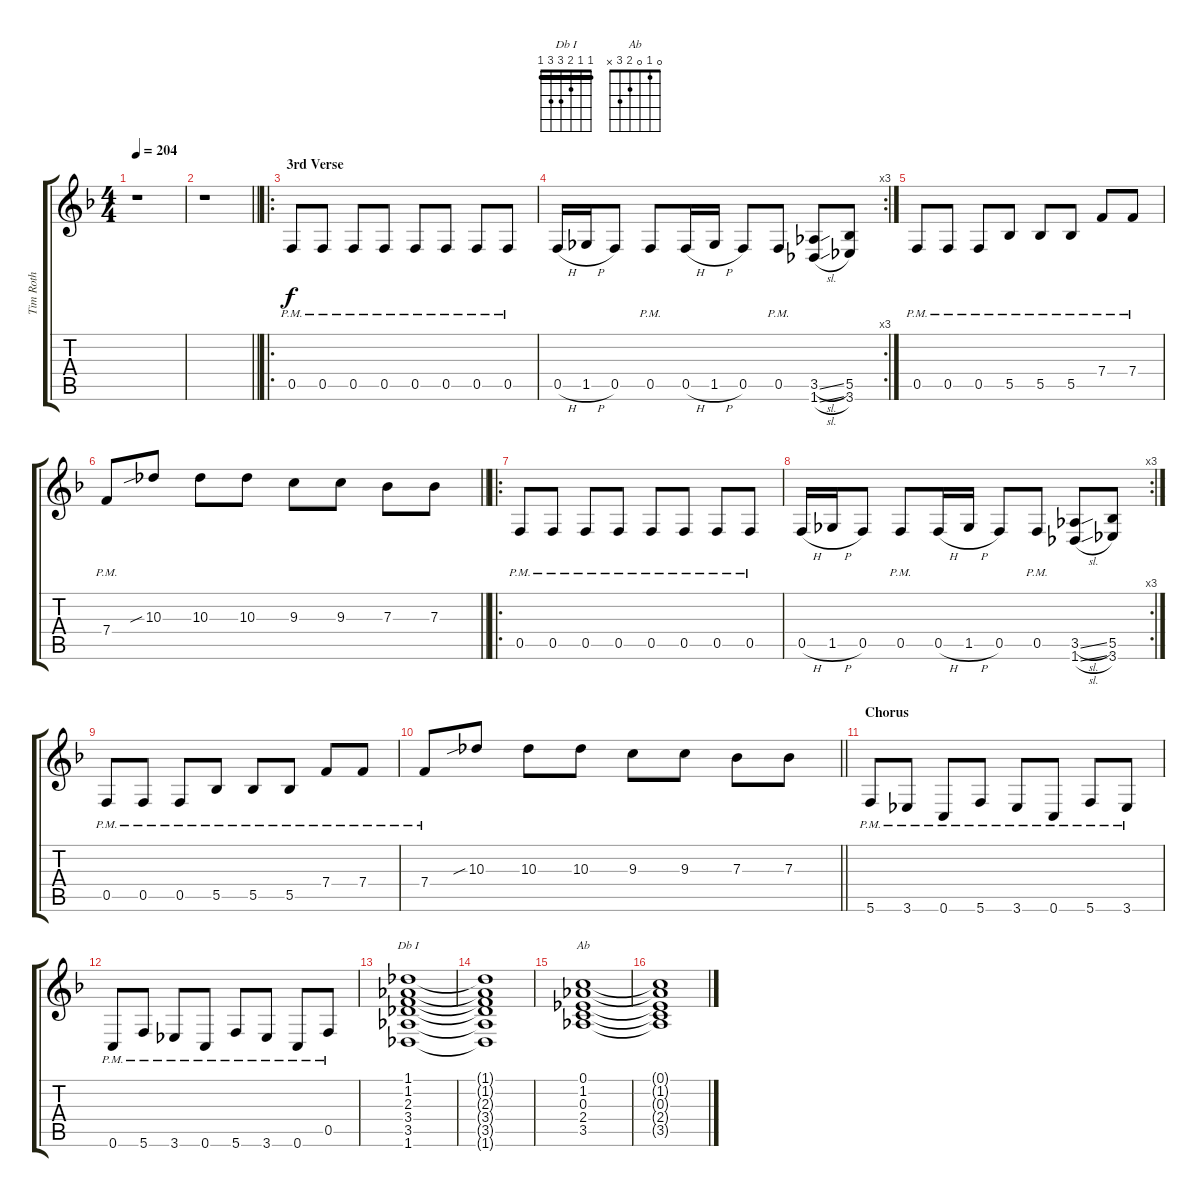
\track ("Tim Roth" "Tim Roth") {instrument electricguitarclean}
\staff {score tabs}
\tuning (C4 G3 Eb3 Bb2 F2 C2) {hide}
\chord ("Db I" 1 1 2 3 3 1) {barre 1}
\chord ("Ab" 0 1 0 2 3 x)
\ts (4 4)
\tempo 204
\clef g2
\ks f
r.1{dy f} |
\barLineRight lightlight
r.1 |
\ro
\section ("" "3rd Verse")
0.5{pm}.8 0.5{pm}.8 0.5{pm}.8 0.5{pm}.8 0.5{pm}.8 0.5{pm}.8 0.5{pm}.8 0.5{pm}.8 |
\rc 3
0.5{h}.16 1.5{h}.16 0.5.8 0.5{pm}.8 0.5{h}.16 1.5{h}.16 0.5.8 0.5{pm}.8 (3.5{sl} 1.6{sl}).8 (5.5 3.6).8 |
0.5{pm}.8 0.5{pm}.8 0.5{pm}.8 5.5{pm}.8 5.5{pm}.8 5.5{pm}.8 7.4{pm}.8 7.4{pm}.8 |
\barLineRight lightlight
7.4{pm}.8 10.3{sib}.8 10.3.8 10.3.8 9.3.8 9.3.8 7.3.8 7.3.8 |
\ro
0.5{pm}.8 0.5{pm}.8 0.5{pm}.8 0.5{pm}.8 0.5{pm}.8 0.5{pm}.8 0.5{pm}.8 0.5{pm}.8 |
\rc 3
0.5{h}.16 1.5{h}.16 0.5.8 0.5{pm}.8 0.5{h}.16 1.5{h}.16 0.5.8 0.5{pm}.8 (3.5{sl} 1.6{sl}).8 (5.5 3.6).8 |
0.5{pm}.8 0.5{pm}.8 0.5{pm}.8 5.5{pm}.8 5.5{pm}.8 5.5{pm}.8 7.4{pm}.8 7.4{pm}.8 |
\barLineRight lightlight
7.4{pm}.8 10.3{sib}.8 10.3.8 10.3.8 9.3.8 9.3.8 7.3.8 7.3.8 |
\section ("" "Chorus")
5.6{pm}.8 3.6{pm}.8 0.6{pm}.8 5.6{pm}.8 3.6{pm}.8 0.6{pm}.8 5.6{pm}.8 3.6{pm}.8 |
0.6{pm}.8 5.6{pm}.8 3.6{pm}.8 0.6{pm}.8 5.6{pm}.8 3.6{pm}.8 0.6{pm}.8 0.5{pm}.8 |
(1.1 1.2 2.3 3.4 3.5 1.6).1{ch "Db I"} |
(1.1{t} 1.2{t} 2.3{t} 3.4{t} 3.5{t} 1.6{t}).1 |
(0.1 1.2 0.3 2.4 3.5).1{ch "Ab"} |
(0.1{t} 1.2{t} 0.3{t} 2.4{t} 3.5{t}).1
